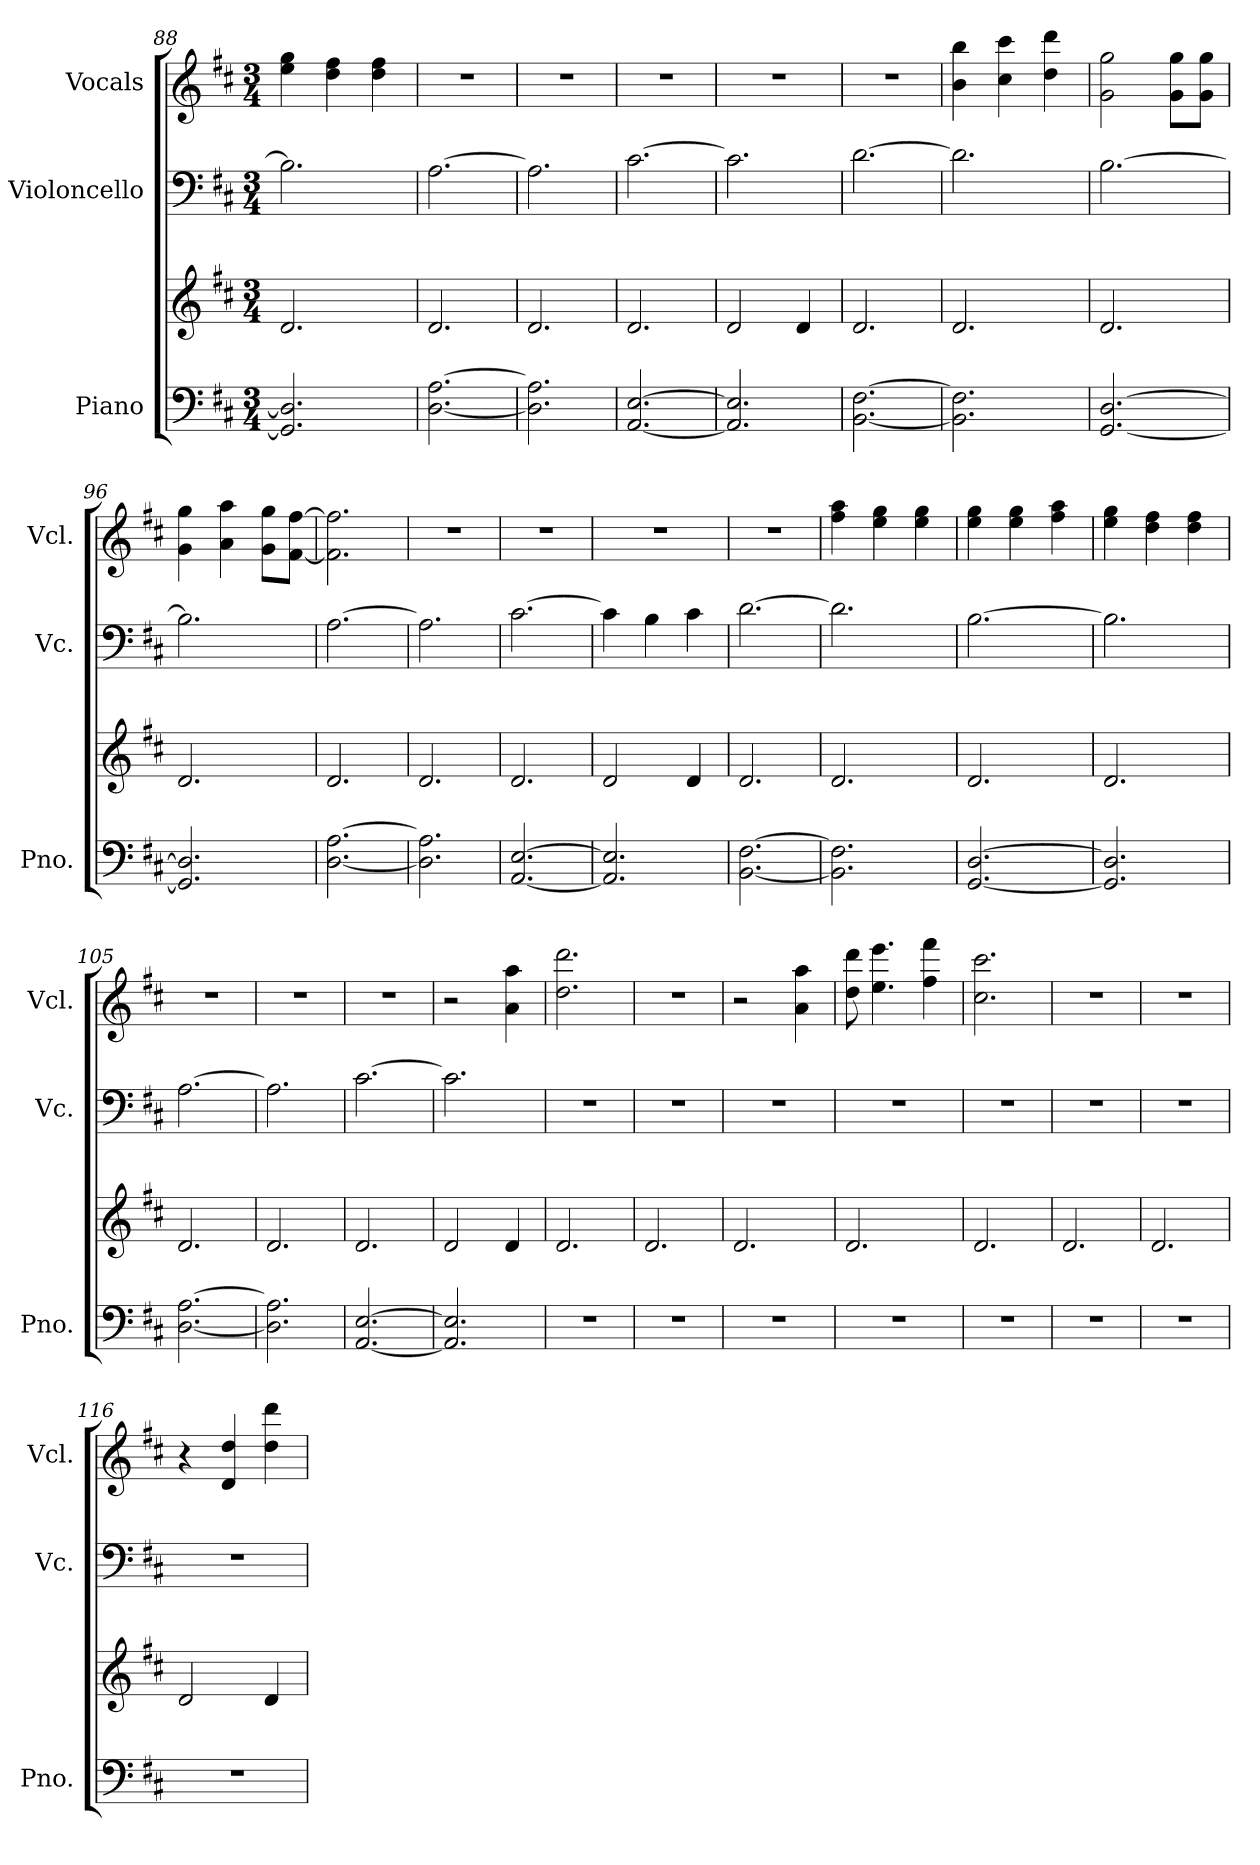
**kern	**kern	**kern	**kern
*part3	*part3	*part2	*part1
*staff4	*staff3	*staff2	*staff1
*I"Piano	*	*I"Violoncello	*I"Vocals
*I'Pno.	*	*I'Vc.	*I'Vcl.
*clefF4	*clefG2	*clefF4	*clefG2
*k[f#c#]	*k[f#c#]	*k[f#c#]	*k[f#c#]
*M3/4	*M3/4	*M3/4	*M3/4
=88	=88	=88	=88
2.GG/] 2.D/]	2.d/	2.B\]	4ee\ 4gg\
.	.	.	4dd\ 4ff#\
.	.	.	4dd\ 4ff#\
=89	=89	=89	=89
[2.D\ [2.A\	2.d/	[2.A\	2.r
=90	=90	=90	=90
2.D\] 2.A\]	2.d/	2.A\]	2.r
=91	=91	=91	=91
[2.AA/ [2.E/	2.d/	[2.c#\	2.r
=92	=92	=92	=92
2.AA/] 2.E/]	2d/	2.c#\]	2.r
.	4d/	.	.
!!LO:LB:g=z
=93	=93	=93	=93
[2.BB\ [2.F#\	2.d/	[2.d\	2.r
=94	=94	=94	=94
2.BB\] 2.F#\]	2.d/	2.d\]	4b\ 4bb\
.	.	.	4cc#\ 4ccc#\
.	.	.	4dd\ 4ddd\
=95	=95	=95	=95
[2.GG/ [2.D/	2.d/	[2.B\	2g\ 2gg\
.	.	.	8g\ 8gg\L
.	.	.	8g\ 8gg\J
=96	=96	=96	=96
2.GG/] 2.D/]	2.d/	2.B\]	4g\ 4gg\
.	.	.	4a\ 4aa\
.	.	.	8g\ 8gg\L
.	.	.	[8f#\ [8ff#\J
=97	=97	=97	=97
[2.D\ [2.A\	2.d/	[2.A\	2.f#\] 2.ff#\]
=98	=98	=98	=98
2.D\] 2.A\]	2.d/	2.A\]	2.r
=99	=99	=99	=99
[2.AA/ [2.E/	2.d/	[2.c#\	2.r
=100	=100	=100	=100
2.AA/] 2.E/]	2d/	4c#\]	2.r
.	.	4B\	.
.	4d/	4c#\	.
=101	=101	=101	=101
[2.BB\ [2.F#\	2.d/	[2.d\	2.r
=102	=102	=102	=102
2.BB\] 2.F#\]	2.d/	2.d\]	4ff#\ 4aa\
.	.	.	4ee\ 4gg\
.	.	.	4ee\ 4gg\
=103	=103	=103	=103
[2.GG/ [2.D/	2.d/	[2.B\	4ee\ 4gg\
.	.	.	4ee\ 4gg\
.	.	.	4ff#\ 4aa\
!!LO:PB:g=z
=104	=104	=104	=104
2.GG/] 2.D/]	2.d/	2.B\]	4ee\ 4gg\
.	.	.	4dd\ 4ff#\
.	.	.	4dd\ 4ff#\
=105	=105	=105	=105
[2.D\ [2.A\	2.d/	[2.A\	2.r
=106	=106	=106	=106
2.D\] 2.A\]	2.d/	2.A\]	2.r
=107	=107	=107	=107
[2.AA/ [2.E/	2.d/	[2.c#\	2.r
=108	=108	=108	=108
2.AA/] 2.E/]	2d/	2.c#\]	2r
.	4d/	.	4a\ 4aa\
=109	=109	=109	=109
2.r	2.d/	2.r	2.dd\ 2.ddd\
=110	=110	=110	=110
2.r	2.d/	2.r	2.r
=111	=111	=111	=111
2.r	2.d/	2.r	2r
.	.	.	4a\ 4aa\
=112	=112	=112	=112
2.r	2.d/	2.r	8dd\ 8ddd\
.	.	.	4.ee\ 4.eee\
.	.	.	4ff#\ 4fff#\
=113	=113	=113	=113
2.r	2.d/	2.r	2.cc#\ 2.ccc#\
=114	=114	=114	=114
2.r	2.d/	2.r	2.r
=115	=115	=115	=115
2.r	2.d/	2.r	2.r
!!LO:LB:g=z
=116	=116	=116	=116
2.r	2d/	2.r	4r
.	.	.	4d/ 4dd/
.	4d/	.	4dd\ 4ddd\
=	=	=	=
*-	*-	*-	*-
